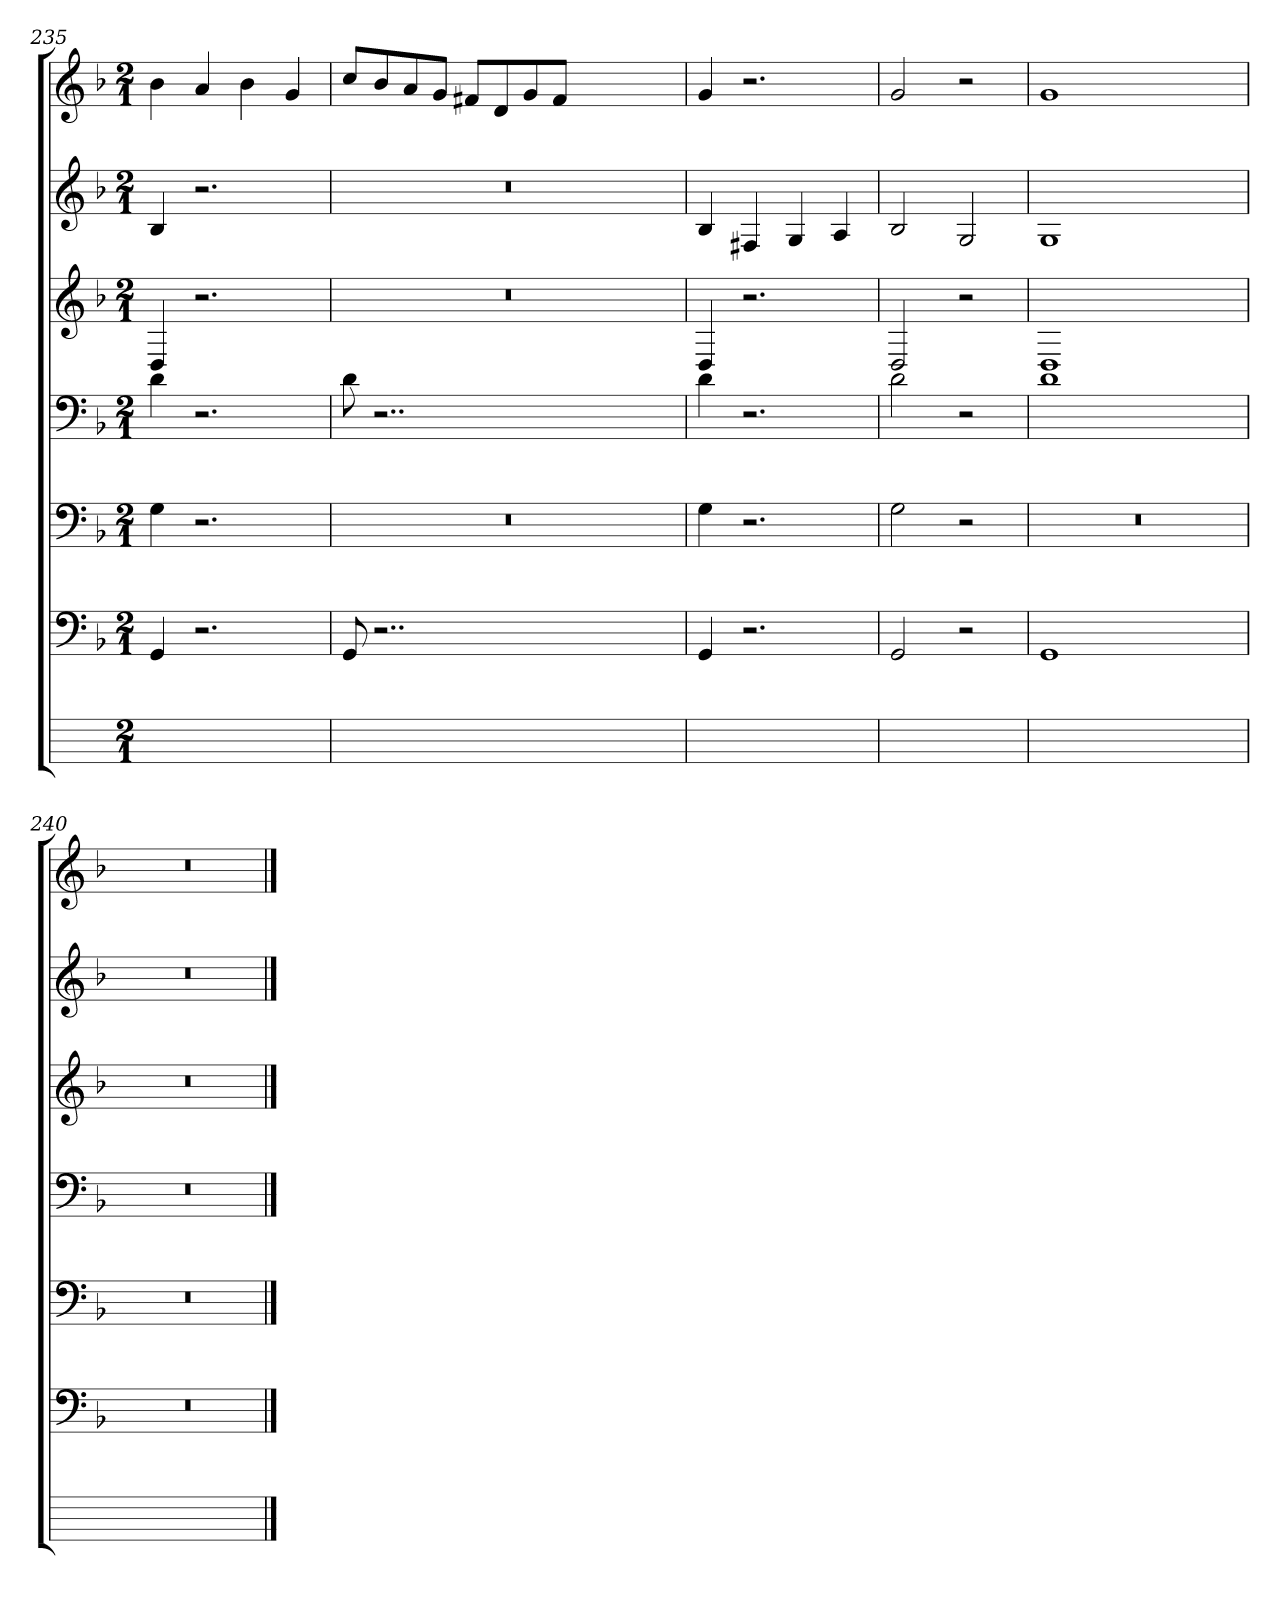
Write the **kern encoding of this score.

**kern	**kern	**kern	**kern	**kern	**kern	**kern
*part7	*part6	*part5	*part4	*part3	*part2	*part1
*staff7	*staff6	*staff5	*staff4	*staff3	*staff2	*staff1
*	*clefF4	*clefF4	*clefF4	*clefG2	*clefG2	*clefG2
*	*k[b-]	*k[b-]	*k[b-]	*k[b-]	*k[b-]	*k[b-]
*	*F:	*F:	*F:	*F:	*F:	*F:
*M2/1	*M2/1	*M2/1	*M2/1	*M2/1	*M2/1	*M2/1
=235	=235	=235	=235	=235	=235	=235
1ryy	4GG	4Gi	4d	4D	4B-	4b-
.	2.r	2.r	2.r	2.r	2.r	4aj
.	.	.	.	.	.	4b-j
.	.	.	.	.	.	4gj
=236	=236	=236	=236	=236	=236	=236
0ryy	8GGi	0r	8di	0r	0r	8ccZL
.	2..r	.	2..r	.	.	8b-j
.	.	.	.	.	.	8aj
.	.	.	.	.	.	8gjJ
.	.	.	.	.	.	8f#XjL
.	.	.	.	.	.	8dj
.	.	.	.	.	.	8g
.	.	.	.	.	.	8f#jJ
.	1ryy	.	1ryy	.	.	1ryy
=237	=237	=237	=237	=237	=237	=237
1ryy	4GGi	4Gi	4di	4Di	4B-	4g
.	2.r	2.r	2.r	2.r	4F#Xj	2.r
.	.	.	.	.	4Gj	.
.	.	.	.	.	4Aj	.
=238	=238	=238	=238	=238	=238	=238
1ryy	2GGi	2Gi	2di	2Di	2B-i	2gi
.	2r	2r	2r	2r	2G	2r
=239	=239	=239	=239	=239	=239	=239
0ryy	1GGi	0r	1di	1Di	1G	1gi
.	1ryy	.	1ryy	1ryy	1ryy	1ryy
=240	=240	=240	=240	=240	=240	=240
0ryy	0r	0r	0r	0r	0r	0r
==	==	==	==	==	==	==
*-	*-	*-	*-	*-	*-	*-
